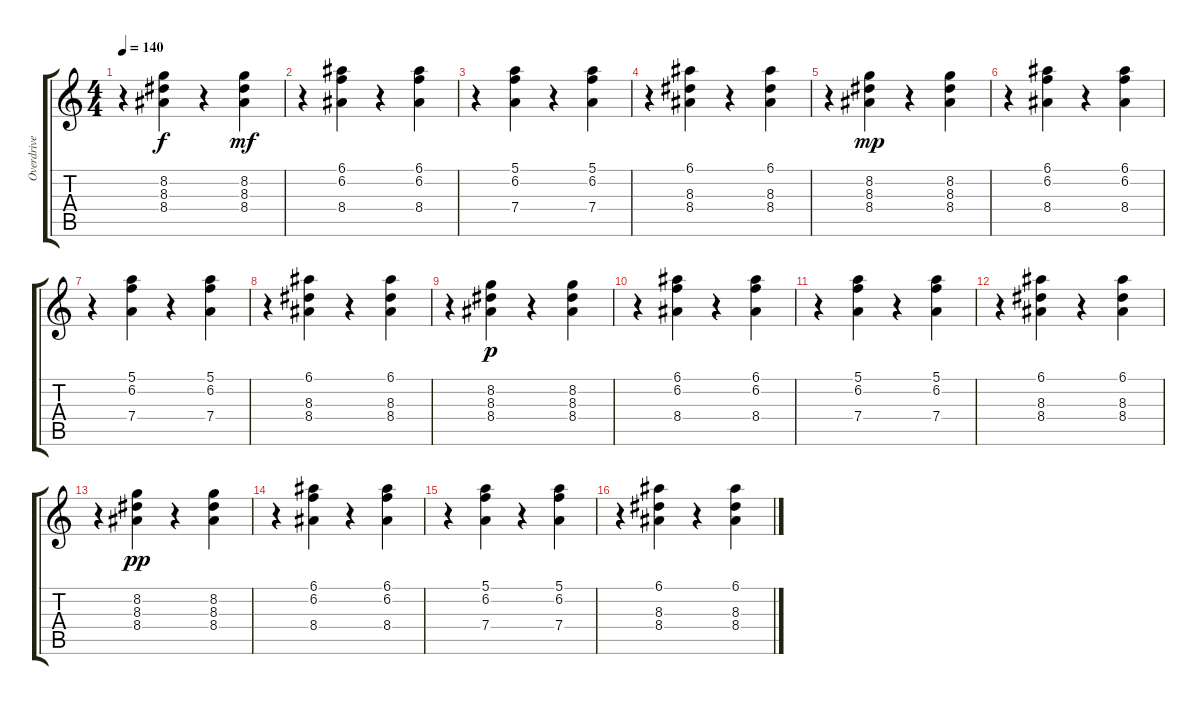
\track ("Overdrive Guitar" "Overdrive ") {instrument distortionguitar}
\staff {score tabs}
\tuning (E4 B3 G3 D3 A2 E2) {hide}
\ts (4 4)
\tempo 140
\clef g2
\ks c
r.4{dy f} (8.2 8.3 8.4).4 r.4 (8.2 8.3 8.4).4{dy mf} |
r.4 (6.1 6.2 8.4).4 r.4 (6.1 6.2 8.4).4 |
r.4 (5.1 6.2 7.4).4 r.4 (5.1 6.2 7.4).4 |
r.4 (6.1 8.3 8.4).4 r.4 (6.1 8.3 8.4).4 |
r.4 (8.2 8.3 8.4).4{dy mp} r.4 (8.2 8.3 8.4).4 |
r.4 (6.1 6.2 8.4).4 r.4 (6.1 6.2 8.4).4 |
r.4 (5.1 6.2 7.4).4 r.4 (5.1 6.2 7.4).4 |
r.4 (6.1 8.3 8.4).4 r.4 (6.1 8.3 8.4).4 |
r.4 (8.2 8.3 8.4).4{dy p} r.4 (8.2 8.3 8.4).4 |
r.4 (6.1 6.2 8.4).4 r.4 (6.1 6.2 8.4).4 |
r.4 (5.1 6.2 7.4).4 r.4 (5.1 6.2 7.4).4 |
r.4 (6.1 8.3 8.4).4 r.4 (6.1 8.3 8.4).4 |
r.4 (8.2 8.3 8.4).4{dy pp} r.4 (8.2 8.3 8.4).4 |
r.4 (6.1 6.2 8.4).4 r.4 (6.1 6.2 8.4).4 |
r.4 (5.1 6.2 7.4).4 r.4 (5.1 6.2 7.4).4 |
r.4 (6.1 8.3 8.4).4 r.4 (6.1 8.3 8.4).4
